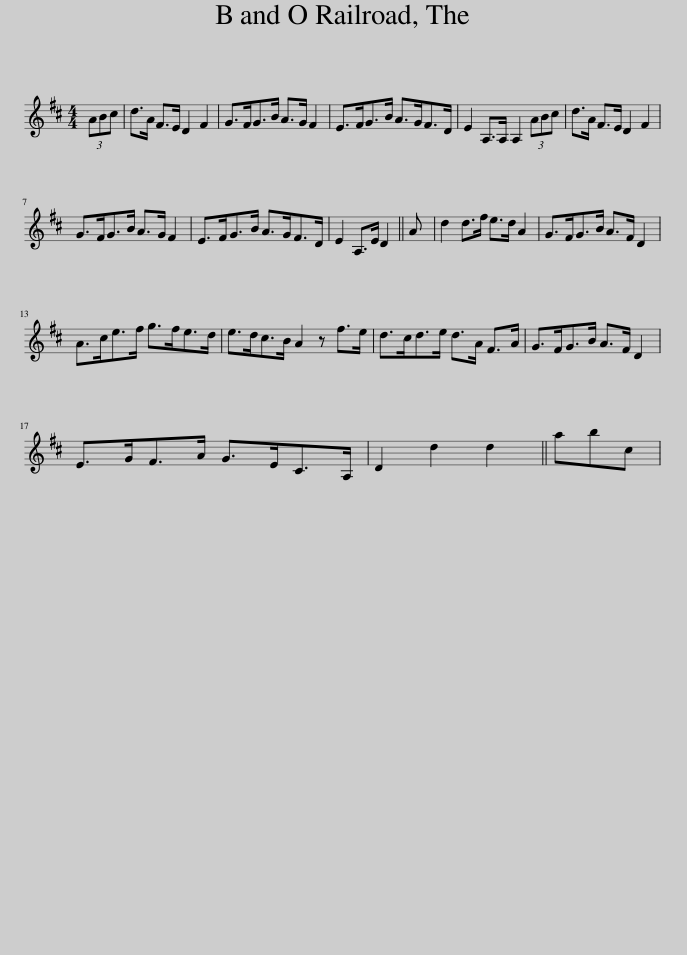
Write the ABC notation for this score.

X:1
L:1/8
M:4/4
I:linebreak $
K:D
V:1 treble
V:1
 (3ABc | d>A F>E D2 F2 | G>FG>B A>G F2 | E>FG>B A>GF>D | E2 A,>A, A,2 (3ABc | %5
 d>A F>E D2 F2 |$ G>FG>B A>G F2 | E>FG>B A>GF>D | E2 A,>E D2 || A | %10
 d2 d>f e>d A2 | G>FG>B A>F D2 |$ A>ce>f g>fe>d | e>dc>B A2 z f>e | d>cd>e d>A F>A | %15
 G>FG>B A>F D2 |$ E>GF>A G>EC>A, | D2 d2 d2 || abc | %19
